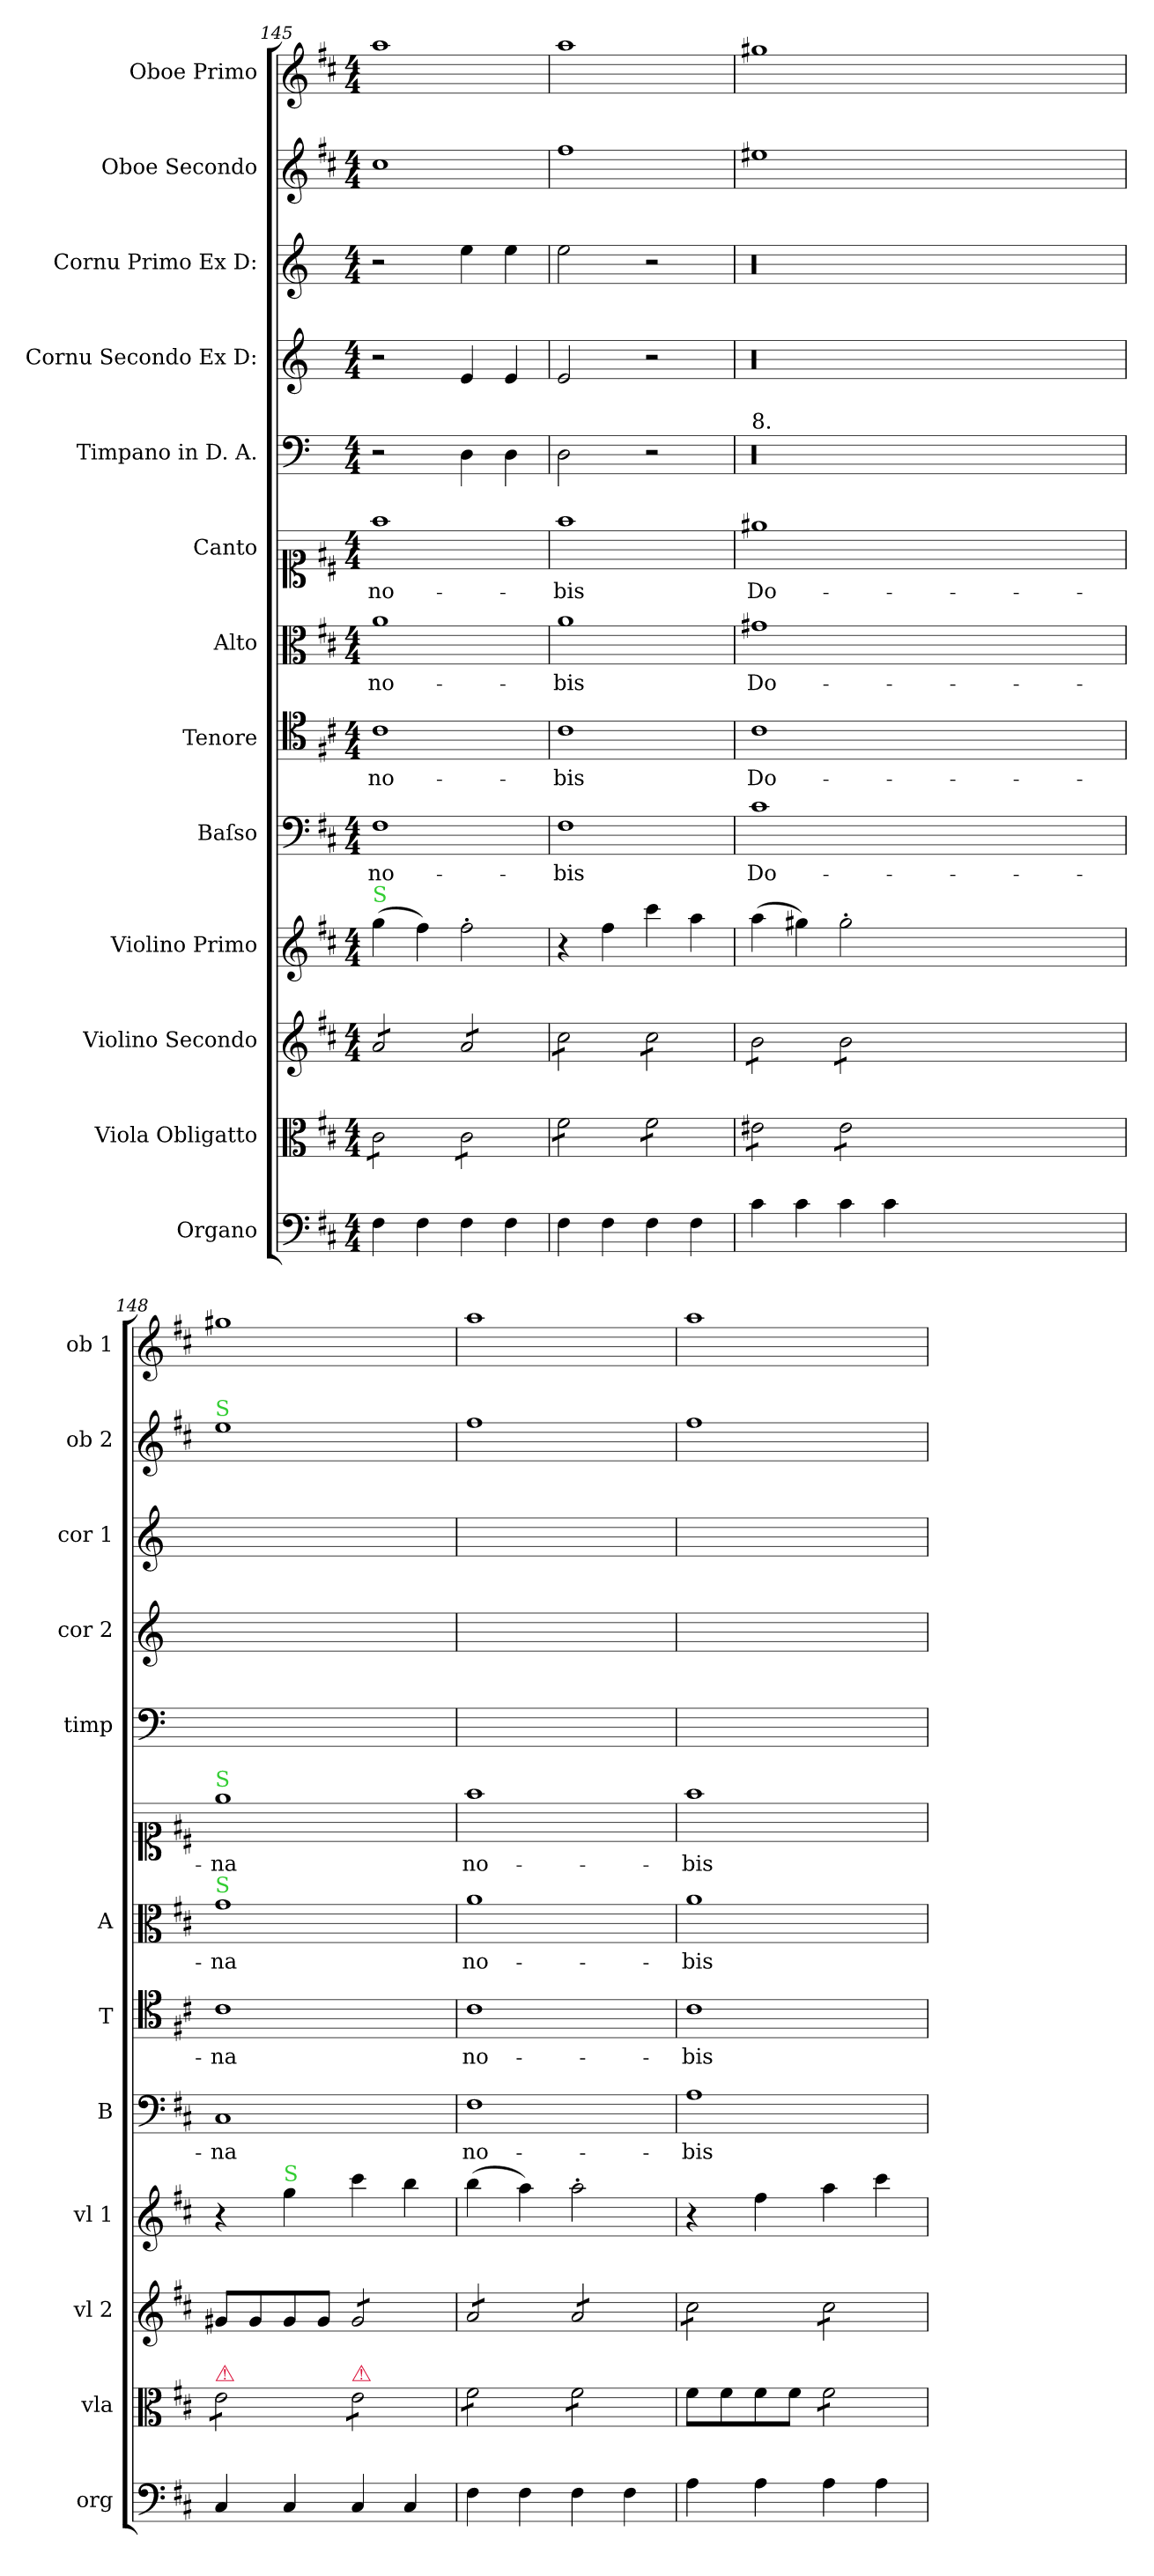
**kern	**kern	**kern	**kern	**kern	**text	**kern	**text	**kern	**text	**kern	**text	**kern	**kern	**kern	**kern	**kern
*part13	*part12	*part11	*part10	*part9	*part9	*part8	*part8	*part7	*part7	*part6	*part6	*part5	*part4	*part3	*part2	*part1
*staff13	*staff12	*staff11	*staff10	*staff9	*staff9	*staff8	*staff8	*staff7	*staff7	*staff6	*staff6	*staff5	*staff4	*staff3	*staff2	*staff1
*I"Organo	*I"Viola Obligatto	*I"Violino Secondo	*I"Violino Primo	*I"Baſso	*	*I"Tenore	*	*I"Alto	*	*I"Canto	*	*I"Timpano in D. A.	*I"Cornu Secondo Ex D:	*I"Cornu Primo Ex D:	*I"Oboe Secondo	*I"Oboe Primo
*I'org	*I'vla	*I'vl 2	*I'vl 1	*I'B	*	*I'T	*	*I'A	*	*	*	*I'timp	*I'cor 2	*I'cor 1	*I'ob 2	*I'ob 1
*clefF4	*clefC3	*clefG2	*clefG2	*clefF4	*	*clefC4	*	*clefC3	*	*clefC1	*	*clefF4	*clefG2	*clefG2	*clefG2	*clefG2
*	*	*	*	*	*	*	*	*	*	*	*	*	*ITrd6c10	*ITrd6c10	*	*
*k[f#c#]	*k[f#c#]	*k[f#c#]	*k[f#c#]	*k[f#c#]	*	*k[f#c#]	*	*k[f#c#]	*	*k[f#c#]	*	*k[]	*k[f#c#]	*k[f#c#]	*k[f#c#]	*k[f#c#]
*D:	*D:	*D:	*D:	*D:	*	*D:	*	*D:	*	*D:	*	*	*	*	*D:	*D:
*M4/4	*M4/4	*M4/4	*M4/4	*M4/4	*	*M4/4	*	*M4/4	*	*M4/4	*	*M4/4	*M4/4	*M4/4	*M4/4	*M4/4
=145	=145	=145	=145	=145	=145	=145	=145	=145	=145	=145	=145	=145	=145	=145	=145	=145
!	!	!	!LO:TX:a:color=limegreen:t=S	!	!	!	!	!	!	!	!	!	!	!	!	!
!	!	!	!	!	!LO:LY:i	!	!LO:LY:i	!	!	!	!	!	!	!	!	!
*	*tremolo	*	*	*	*	*	*	*	*	*	*	*	*	*	*	*
*	*	*tremolo	*	*	*	*	*	*	*	*	*	*	*	*	*	*
4F#\	8c#\L	8a/L	(4gg\	1F#	no-	1c#	no-	1a	no-	1ff#	no-	2r	2r	2r	1cc#	1aa
.	8c#\	8a/	.	.	.	.	.	.	.	.	.	.	.	.	.	.
4F#\	8c#\	8a/	4ff#\)	.	.	.	.	.	.	.	.	.	.	.	.	.
.	8c#\J	8a/J	.	.	.	.	.	.	.	.	.	.	.	.	.	.
4F#\	8c#\L	8a/L	2ff#'\	.	.	.	.	.	.	.	.	4D\	4F#/	4f#\	.	.
.	8c#\	8a/	.	.	.	.	.	.	.	.	.	.	.	.	.	.
4F#\	8c#\	8a/	.	.	.	.	.	.	.	.	.	4D\	4F#/	4f#\	.	.
.	8c#\J	8a/J	.	.	.	.	.	.	.	.	.	.	.	.	.	.
=146	=146	=146	=146	=146	=146	=146	=146	=146	=146	=146	=146	=146	=146	=146	=146	=146
!	!	!	!	!	!LO:LY:i	!	!LO:LY:i	!	!	!	!	!	!	!	!	!
4F#\	8f#\L	8cc#\L	4r	1F#	-bis	1c#	-bis	1a	-bis	1ff#	-bis	2D\	2F#/	2f#\	1ff#	1aa
.	8f#\	8cc#\	.	.	.	.	.	.	.	.	.	.	.	.	.	.
4F#\	8f#\	8cc#\	4ff#\	.	.	.	.	.	.	.	.	.	.	.	.	.
.	8f#\J	8cc#\J	.	.	.	.	.	.	.	.	.	.	.	.	.	.
4F#\	8f#\L	8cc#\L	4ccc#\	.	.	.	.	.	.	.	.	2r	2r	2r	.	.
.	8f#\	8cc#\	.	.	.	.	.	.	.	.	.	.	.	.	.	.
4F#\	8f#\	8cc#\	4aa\	.	.	.	.	.	.	.	.	.	.	.	.	.
.	8f#\J	8cc#\J	.	.	.	.	.	.	.	.	.	.	.	.	.	.
=147	=147	=147	=147	=147	=147	=147	=147	=147	=147	=147	=147	=147	=147	=147	=147	=147
!	!	!	!	!	!	!	!	!	!	!	!	!LO:TX:a:t=8.	!	!	!	!
!	!	!	!	!	!	!	!	!	!LO:LY:i	!	!	!	!	!	!	!
4c#\	8e#X\L	8b\L	(4aa\	1c#	Do-	1c#	Do-	1g#X	Do-	1ee#X	Do-	00r	00r	00r	1ee#X	1gg#X
.	8e#X\	8b\	.	.	.	.	.	.	.	.	.	.	.	.	.	.
4c#\	8e#X\	8b\	4gg#X\)	.	.	.	.	.	.	.	.	.	.	.	.	.
.	8e#X\J	8b\J	.	.	.	.	.	.	.	.	.	.	.	.	.	.
4c#\	8e#\L	8b\L	2gg#'\	.	.	.	.	.	.	.	.	.	.	.	.	.
.	8e#\	8b\	.	.	.	.	.	.	.	.	.	.	.	.	.	.
4c#\	8e#\	8b\	.	.	.	.	.	.	.	.	.	.	.	.	.	.
.	8e#\J	8b\J	.	.	.	.	.	.	.	.	.	.	.	.	.	.
*	*	*Xtremolo	*	*	*	*	*	*	*	*	*	*	*	*	*	*
0.ryy	0.ryy	0.ryy	0.ryy	0.ryy	.	0.ryy	.	0.ryy	.	0.ryy	.	.	.	.	0.ryy	0.ryy
=148	=148	=148	=148	=148	=148	=148	=148	=148	=148	=148	=148	=148	=148	=148	=148	=148
!	!	!	!	!	!	!	!	!	!	!	!	!	!	!	!LO:TX:a:color=limegreen:t=S	!
!	!	!	!	!	!	!	!	!	!	!LO:TX:a:color=limegreen:t=S	!	!	!	!	!	!
!	!	!	!	!	!	!	!	!LO:TX:a:color=limegreen:t=S	!	!	!	!	!	!	!	!
!	!LO:TX:a:color=crimson:t=⚠	!	!	!	!	!	!	!	!	!	!	!	!	!	!	!
!	!	!	!	!	!	!	!	!	!LO:LY:i	!	!	!	!	!	!	!
4C#/	8e\L	8g#X/L	4r	1C#	-na	1c#	-na	1g	-na	1ee	-na	1ryy	1ryy	1ryy	1ee	1gg#X
.	8e\	8g#/	.	.	.	.	.	.	.	.	.	.	.	.	.	.
!	!	!	!LO:TX:a:color=limegreen:t=S	!	!	!	!	!	!	!	!	!	!	!	!	!
4C#/	8e\	8g#/	4gg\	.	.	.	.	.	.	.	.	.	.	.	.	.
.	8e\J	8g#/J	.	.	.	.	.	.	.	.	.	.	.	.	.	.
!	!LO:TX:a:color=crimson:t=⚠	!	!	!	!	!	!	!	!	!	!	!	!	!	!	!
*	*	*tremolo	*	*	*	*	*	*	*	*	*	*	*	*	*	*
4C#/	8e\L	8g#/L	4ccc#\	.	.	.	.	.	.	.	.	.	.	.	.	.
.	8e\	8g#/	.	.	.	.	.	.	.	.	.	.	.	.	.	.
4C#/	8e\	8g#/	4bb\	.	.	.	.	.	.	.	.	.	.	.	.	.
.	8e\J	8g#/J	.	.	.	.	.	.	.	.	.	.	.	.	.	.
=149	=149	=149	=149	=149	=149	=149	=149	=149	=149	=149	=149	=149	=149	=149	=149	=149
!	!	!	!	!	!	!	!	!	!LO:LY:i	!	!	!	!	!	!	!
4F#\	8f#\L	8a/L	(4bb\	1F#	no-	1c#	no-	1a	no-	1ff#	no-	1ryy	1ryy	1ryy	1ff#	1aa
.	8f#\	8a/	.	.	.	.	.	.	.	.	.	.	.	.	.	.
4F#\	8f#\	8a/	4aa\)	.	.	.	.	.	.	.	.	.	.	.	.	.
.	8f#\J	8a/J	.	.	.	.	.	.	.	.	.	.	.	.	.	.
4F#\	8f#\L	8a/L	2aa'\	.	.	.	.	.	.	.	.	.	.	.	.	.
.	8f#\	8a/	.	.	.	.	.	.	.	.	.	.	.	.	.	.
4F#\	8f#\	8a/	.	.	.	.	.	.	.	.	.	.	.	.	.	.
.	8f#\J	8a/J	.	.	.	.	.	.	.	.	.	.	.	.	.	.
*	*Xtremolo	*	*	*	*	*	*	*	*	*	*	*	*	*	*	*
=150	=150	=150	=150	=150	=150	=150	=150	=150	=150	=150	=150	=150	=150	=150	=150	=150
!	!	!	!	!	!	!	!	!	!LO:LY:i	!	!	!	!	!	!	!
4A\	8f#\L	8cc#\L	4r	1A	-bis	1c#	-bis	1a	-bis	1ff#	-bis	1ryy	1ryy	1ryy	1ff#	1aa
.	8f#\	8cc#\	.	.	.	.	.	.	.	.	.	.	.	.	.	.
4A\	8f#\	8cc#\	4ff#\	.	.	.	.	.	.	.	.	.	.	.	.	.
.	8f#\J	8cc#\J	.	.	.	.	.	.	.	.	.	.	.	.	.	.
*	*tremolo	*	*	*	*	*	*	*	*	*	*	*	*	*	*	*
4A\	8f#\L	8cc#\L	4aa\	.	.	.	.	.	.	.	.	.	.	.	.	.
.	8f#\	8cc#\	.	.	.	.	.	.	.	.	.	.	.	.	.	.
4A\	8f#\	8cc#\	4ccc#\	.	.	.	.	.	.	.	.	.	.	.	.	.
.	8f#\J	8cc#\J	.	.	.	.	.	.	.	.	.	.	.	.	.	.
*	*	*Xtremolo	*	*	*	*	*	*	*	*	*	*	*	*	*	*
*	*Xtremolo	*	*	*	*	*	*	*	*	*	*	*	*	*	*	*
=	=	=	=	=	=	=	=	=	=	=	=	=	=	=	=	=
*-	*-	*-	*-	*-	*-	*-	*-	*-	*-	*-	*-	*-	*-	*-	*-	*-
